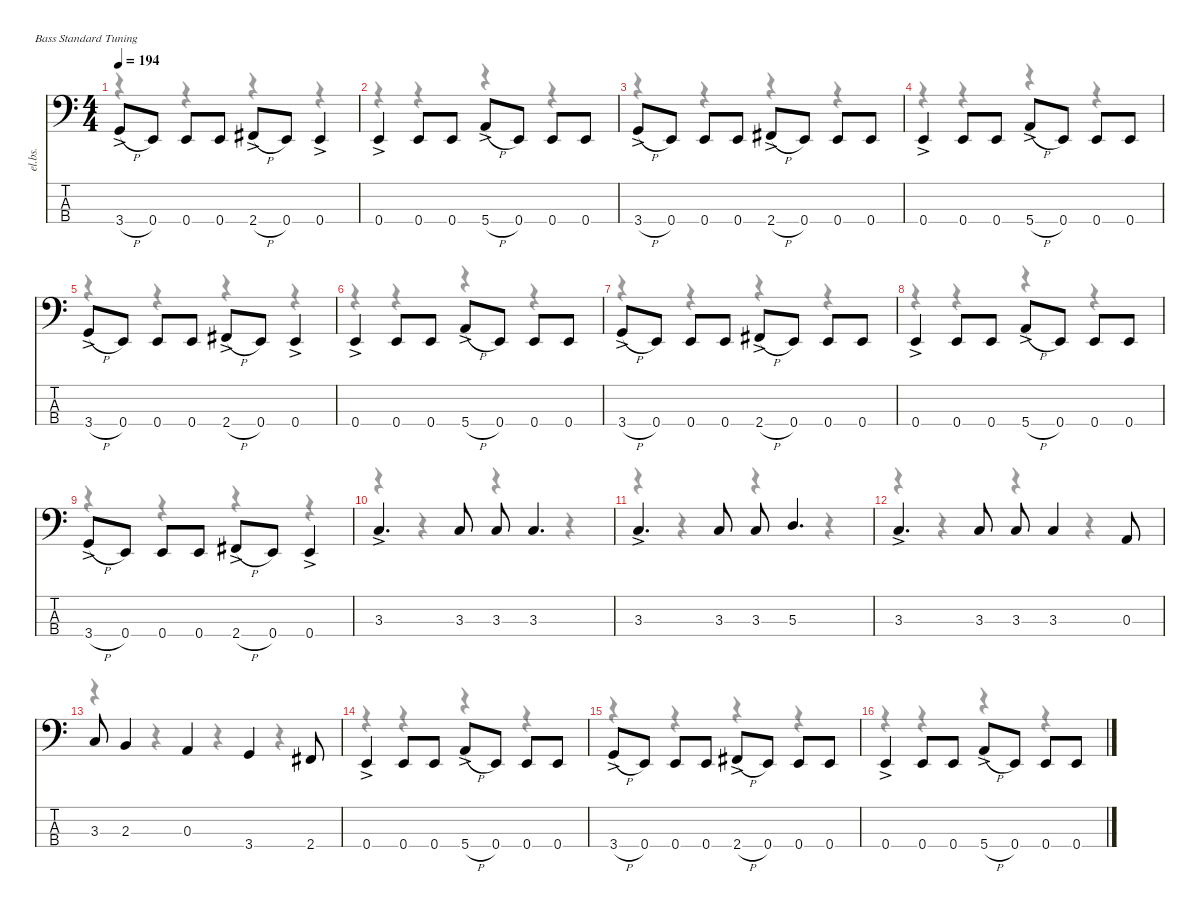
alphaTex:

\defaultSystemsLayout 4
\hideDynamics
\bracketExtendMode nobrackets
\otherSystemsTrackNameOrientation horizontal
\track ("Cliff Burton (Bass)" "el.bs.") {instrument electricbassfinger}
\staff {score tabs}
\tuning (G2 D2 A1 E1)
\voice
\ts (4 4)
\tempo 194
\clef f4
\ks c
3.4{h ac}.8{dy mf beam Up} 0.4.8{dy f beam Up} 0.4.8{beam Up} 0.4.8{beam Up} 2.4{h ac acc #}.8{dy mf beam Up} 0.4.8{dy f beam Up} 0.4{ac}.4{dy mf beam Up} |
0.4{ac}.4{beam Up} 0.4.8{dy f beam Up} 0.4.8{beam Up} 5.4{h ac}.8{dy mf beam Up} 0.4.8{dy f beam Up} 0.4.8{beam Up} 0.4.8{beam Up} |
3.4{h ac}.8{dy mf beam Up} 0.4.8{dy f beam Up} 0.4.8{beam Up} 0.4.8{beam Up} 2.4{h ac acc #}.8{dy mf beam Up} 0.4.8{dy f beam Up} 0.4.8{beam Up} 0.4.8{beam Up} |
0.4{ac}.4{dy mf beam Up} 0.4.8{dy f beam Up} 0.4.8{beam Up} 5.4{h ac}.8{dy mf beam Up} 0.4.8{dy f beam Up} 0.4.8{beam Up} 0.4.8{beam Up} |
3.4{h ac}.8{dy mf beam Up} 0.4.8{dy f beam Up} 0.4.8{beam Up} 0.4.8{beam Up} 2.4{h ac acc #}.8{dy mf beam Up} 0.4.8{dy f beam Up} 0.4{ac}.4{dy mf beam Up} |
0.4{ac}.4{beam Up} 0.4.8{dy f beam Up} 0.4.8{beam Up} 5.4{h ac}.8{dy mf beam Up} 0.4.8{dy f beam Up} 0.4.8{beam Up} 0.4.8{beam Up} |
3.4{h ac}.8{dy mf beam Up} 0.4.8{dy f beam Up} 0.4.8{beam Up} 0.4.8{beam Up} 2.4{h ac acc #}.8{dy mf beam Up} 0.4.8{dy f beam Up} 0.4.8{beam Up} 0.4.8{beam Up} |
0.4{ac}.4{dy mf beam Up} 0.4.8{dy f beam Up} 0.4.8{beam Up} 5.4{h ac}.8{dy mf beam Up} 0.4.8{dy f beam Up} 0.4.8{beam Up} 0.4.8{beam Up} |
3.4{h ac}.8{dy mf beam Up} 0.4.8{dy f beam Up} 0.4.8{beam Up} 0.4.8{beam Up} 2.4{h ac acc #}.8{dy mf beam Up} 0.4.8{dy f beam Up} 0.4{ac}.4{dy mf beam Up} |
3.3{ac}.4{d beam Up} 3.3.8{dy f beam Up} 3.3.8{beam Up} 3.3.4{d beam Up} |
3.3{ac}.4{d dy mf beam Up} 3.3.8{dy f beam Up} 3.3.8{beam Up} 5.3.4{d beam Up} |
3.3{ac}.4{d dy mf beam Up} 3.3.8{dy f beam Up} 3.3.8{beam Up} 3.3.4{beam Up} 0.3.8{beam Up} |
3.3.8{beam Up} 2.3.4{beam Up} 0.3.4{beam Up} 3.4.4{beam Up} 2.4{acc #}.8{beam Up} |
0.4{ac}.4{dy mf beam Up} 0.4.8{dy f beam Up} 0.4.8{beam Up} 5.4{h ac}.8{dy mf beam Up} 0.4.8{dy f beam Up} 0.4.8{beam Up} 0.4.8{beam Up} |
3.4{h ac}.8{dy mf beam Up} 0.4.8{dy f beam Up} 0.4.8{beam Up} 0.4.8{beam Up} 2.4{h ac acc #}.8{dy mf beam Up} 0.4.8{dy f beam Up} 0.4.8{beam Up} 0.4.8{beam Up} |
0.4{ac}.4{dy mf beam Up} 0.4.8{dy f beam Up} 0.4.8{beam Up} 5.4{h ac}.8{dy mf beam Up} 0.4.8{dy f beam Up} 0.4.8{beam Up} 0.4.8{beam Up}
\voice
\clef f4
\ottava regular
\simile none
\ks c
r.4{dy mf beam Down} r.4{beam Down} r.4{beam Down} r.4{beam Down} |
r.4{beam Down} r.4{beam Down} r.4{beam Down} r.4{beam Down} |
r.4{beam Down} r.4{beam Down} r.4{beam Down} r.4{beam Down} |
r.4{beam Down} r.4{beam Down} r.4{beam Down} r.4{beam Down} |
r.4{beam Down} r.4{beam Down} r.4{beam Down} r.4{beam Down} |
r.4{beam Down} r.4{beam Down} r.4{beam Down} r.4{beam Down} |
r.4{beam Down} r.4{beam Down} r.4{beam Down} r.4{beam Down} |
r.4{beam Down} r.4{beam Down} r.4{beam Down} r.4{beam Down} |
r.4{beam Down} r.4{beam Down} r.4{beam Down} r.4{beam Down} |
r.4{beam Down} r.4{beam Down} r.4{beam Down} r.4{beam Down} |
r.4{beam Down} r.4{beam Down} r.4{beam Down} r.4{beam Down} |
r.4{beam Down} r.4{beam Down} r.4{beam Down} r.4{beam Down} |
r.4{beam Down} r.4{beam Down} r.4{beam Down} r.4{beam Down} |
r.4{beam Down} r.4{beam Down} r.4{beam Down} r.4{beam Down} |
r.4{beam Down} r.4{beam Down} r.4{beam Down} r.4{beam Down} |
r.4{beam Down} r.4{beam Down} r.4{beam Down} r.4{beam Down}
